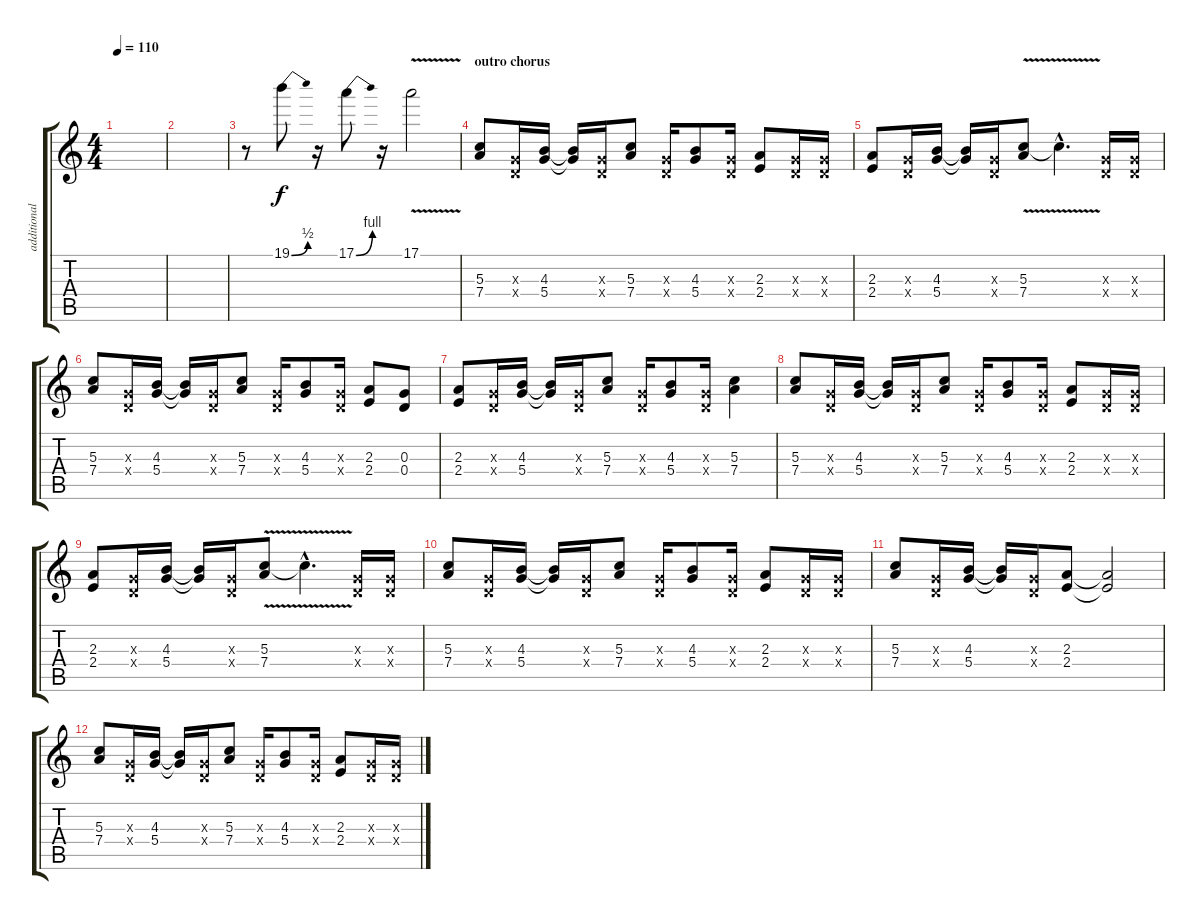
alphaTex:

\track ("additional guitar" "additional") {instrument distortionguitar}
\staff {score tabs}
\tuning (E4 B3 G3 D3 A2 E2) {hide}
\ts (4 4)
\tempo 110
\clef g2
\ks c
|
|
r.8 19.1{be (bend 0 0 60 2)}.8 r.16 17.1{be (bend 0 0 60 4)}.8 r.16 17.1{v}.2 |
\section ("" "outro chorus")
(5.3 7.4).8 (0.3{x} 0.4{x}).16 (4.3 5.4).16 (4.3{t} 5.4{t}).16 (0.3{x} 0.4{x}).16 (5.3 7.4).8 (0.3{x} 0.4{x}).16 (4.3 5.4).8 (0.3{x} 0.4{x}).16 (2.3 2.4).8 (0.3{x} 0.4{x}).16 (0.3{x} 0.4{x}).16 |
(2.3 2.4).8 (0.3{x} 0.4{x}).16 (4.3 5.4).16 (4.3{t} 5.4{t}).16 (0.3{x} 0.4{x}).16 (5.3{v} 7.4{v}).8 5.3{hac t}.4{d} (0.3{x} 0.4{x}).16 (0.3{x} 0.4{x}).16 |
(5.3 7.4).8 (0.3{x} 0.4{x}).16 (4.3 5.4).16 (4.3{t} 5.4{t}).16 (0.3{x} 0.4{x}).16 (5.3 7.4).8 (0.3{x} 0.4{x}).16 (4.3 5.4).8 (0.3{x} 0.4{x}).16 (2.3 2.4).8 (0.3 0.4).8 |
(2.3 2.4).8 (0.3{x} 0.4{x}).16 (4.3 5.4).16 (4.3{t} 5.4{t}).16 (0.3{x} 0.4{x}).16 (5.3 7.4).8 (0.3{x} 0.4{x}).16 (4.3 5.4).8 (0.3{x} 0.4{x}).16 (5.3 7.4).4 |
(5.3 7.4).8 (0.3{x} 0.4{x}).16 (4.3 5.4).16 (4.3{t} 5.4{t}).16 (0.3{x} 0.4{x}).16 (5.3 7.4).8 (0.3{x} 0.4{x}).16 (4.3 5.4).8 (0.3{x} 0.4{x}).16 (2.3 2.4).8 (0.3{x} 0.4{x}).16 (0.3{x} 0.4{x}).16 |
(2.3 2.4).8 (0.3{x} 0.4{x}).16 (4.3 5.4).16 (4.3{t} 5.4{t}).16 (0.3{x} 0.4{x}).16 (5.3{v} 7.4{v}).8 5.3{hac t}.4{d} (0.3{x} 0.4{x}).16 (0.3{x} 0.4{x}).16 |
(5.3 7.4).8 (0.3{x} 0.4{x}).16 (4.3 5.4).16 (4.3{t} 5.4{t}).16 (0.3{x} 0.4{x}).16 (5.3 7.4).8 (0.3{x} 0.4{x}).16 (4.3 5.4).8 (0.3{x} 0.4{x}).16 (2.3 2.4).8 (0.3{x} 0.4{x}).16 (0.3{x} 0.4{x}).16 |
(5.3 7.4).8{volume 6} (0.3{x} 0.4{x}).16 (4.3 5.4).16 (4.3{t} 5.4{t}).16 (0.3{x} 0.4{x}).16 (2.3 2.4).8 (2.3{t} 2.4{t}).2 |
(5.3 7.4).8 (0.3{x} 0.4{x}).16 (4.3 5.4).16 (4.3{t} 5.4{t}).16 (0.3{x} 0.4{x}).16 (5.3 7.4).8 (0.3{x} 0.4{x}).16 (4.3 5.4).8 (0.3{x} 0.4{x}).16 (2.3 2.4).8 (0.3{x} 0.4{x}).16 (0.3{x} 0.4{x}).16
